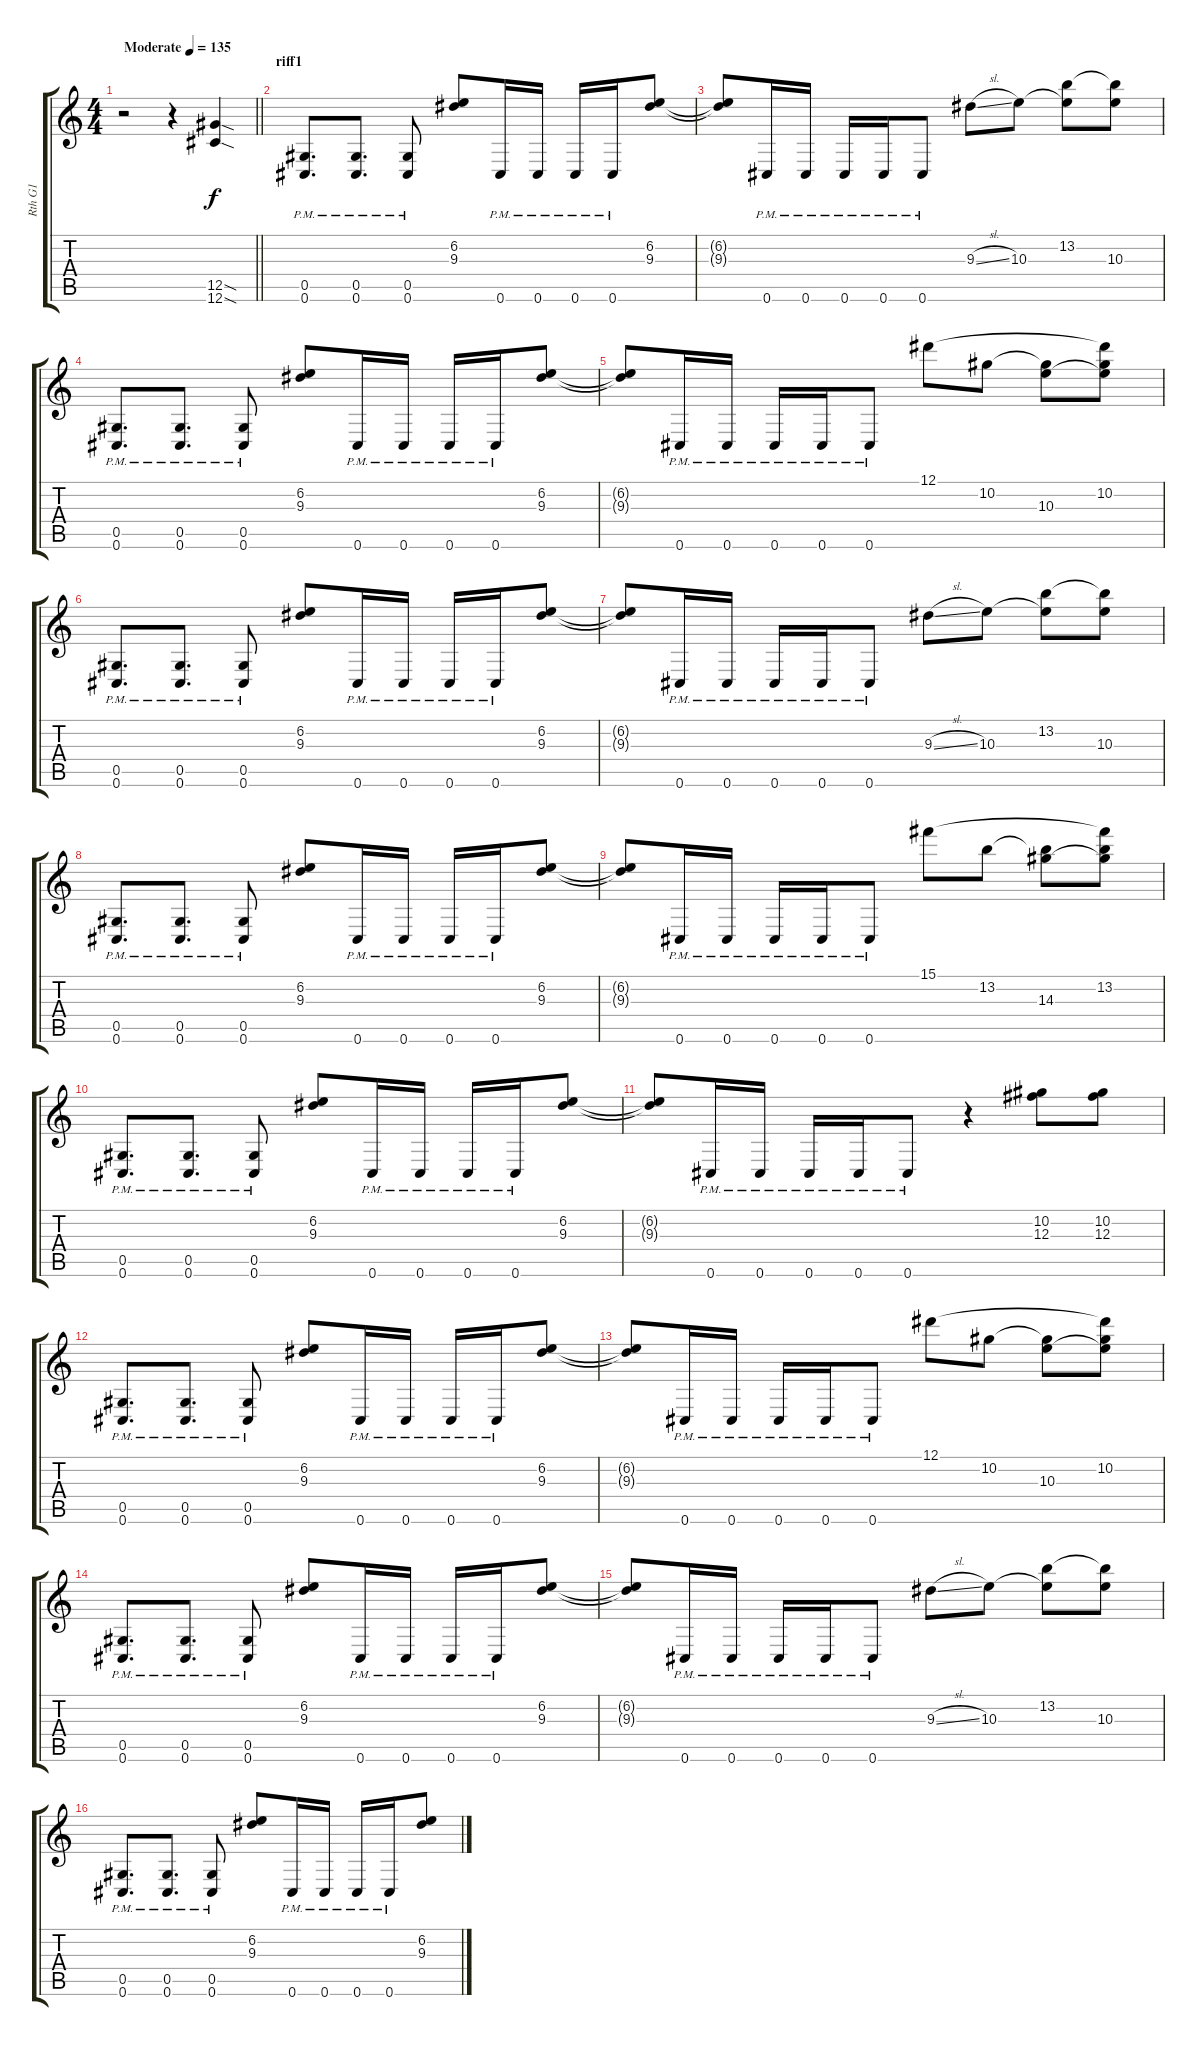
\track ("Rth G1" "Rth G1") {instrument overdrivenguitar}
\staff {score tabs}
\tuning (Eb4 Bb3 Gb3 Db3 Ab2 Db2) {hide}
\ts (4 4)
\tempo (135 "Moderate")
\clef g2
\barLineRight lightlight
\ks c
r.2{dy f instrument overdrivenguitar} r.4 (12.5{sod} 12.6{sod}).4 |
\section ("" "riff1")
(0.5{pm} 0.6{pm}).8{d} (0.5{pm} 0.6{pm}).8{d} (0.5{pm} 0.6{pm}).8 (6.2 9.3).8 0.6{pm}.16 0.6{pm}.16 0.6{pm}.16 0.6{pm}.16 (6.2 9.3).8 |
(6.2{t} 9.3{t}).8 0.6{pm}.16 0.6{pm}.16 0.6{pm}.16 0.6{pm}.16 0.6{pm}.8 9.3{sl}.8 10.3.8 (13.2 10.3{t}).8 (13.2{t} 10.3).8 |
(0.5{pm} 0.6{pm}).8{d} (0.5{pm} 0.6{pm}).8{d} (0.5{pm} 0.6{pm}).8 (6.2 9.3).8 0.6{pm}.16 0.6{pm}.16 0.6{pm}.16 0.6{pm}.16 (6.2 9.3).8 |
(6.2{t} 9.3{t}).8 0.6{pm}.16 0.6{pm}.16 0.6{pm}.16 0.6{pm}.16 0.6{pm}.8 12.1.8 10.2.8 (10.2{t} 10.3).8 (12.1{t} 10.2 10.3{t}).8 |
(0.5{pm} 0.6{pm}).8{d} (0.5{pm} 0.6{pm}).8{d} (0.5{pm} 0.6{pm}).8 (6.2 9.3).8 0.6{pm}.16 0.6{pm}.16 0.6{pm}.16 0.6{pm}.16 (6.2 9.3).8 |
(6.2{t} 9.3{t}).8 0.6{pm}.16 0.6{pm}.16 0.6{pm}.16 0.6{pm}.16 0.6{pm}.8 9.3{sl}.8 10.3.8 (13.2 10.3{t}).8 (13.2{t} 10.3).8 |
(0.5{pm} 0.6{pm}).8{d} (0.5{pm} 0.6{pm}).8{d} (0.5{pm} 0.6{pm}).8 (6.2 9.3).8 0.6{pm}.16 0.6{pm}.16 0.6{pm}.16 0.6{pm}.16 (6.2 9.3).8 |
(6.2{t} 9.3{t}).8 0.6{pm}.16 0.6{pm}.16 0.6{pm}.16 0.6{pm}.16 0.6{pm}.8 15.1.8 13.2.8 (13.2{t} 14.3).8 (15.1{t} 13.2 14.3{t}).8 |
(0.5{pm} 0.6{pm}).8{d} (0.5{pm} 0.6{pm}).8{d} (0.5{pm} 0.6{pm}).8 (6.2 9.3).8 0.6{pm}.16 0.6{pm}.16 0.6{pm}.16 0.6{pm}.16 (6.2 9.3).8 |
(6.2{t} 9.3{t}).8 0.6{pm}.16 0.6{pm}.16 0.6{pm}.16 0.6{pm}.16 0.6{pm}.8 r.4 (10.2 12.3).8 (10.2 12.3).8 |
(0.5{pm} 0.6{pm}).8{d} (0.5{pm} 0.6{pm}).8{d} (0.5{pm} 0.6{pm}).8 (6.2 9.3).8 0.6{pm}.16 0.6{pm}.16 0.6{pm}.16 0.6{pm}.16 (6.2 9.3).8 |
(6.2{t} 9.3{t}).8 0.6{pm}.16 0.6{pm}.16 0.6{pm}.16 0.6{pm}.16 0.6{pm}.8 12.1.8 10.2.8 (10.2{t} 10.3).8 (12.1{t} 10.2 10.3{t}).8 |
(0.5{pm} 0.6{pm}).8{d} (0.5{pm} 0.6{pm}).8{d} (0.5{pm} 0.6{pm}).8 (6.2 9.3).8 0.6{pm}.16 0.6{pm}.16 0.6{pm}.16 0.6{pm}.16 (6.2 9.3).8 |
(6.2{t} 9.3{t}).8 0.6{pm}.16 0.6{pm}.16 0.6{pm}.16 0.6{pm}.16 0.6{pm}.8 9.3{sl}.8 10.3.8 (13.2 10.3{t}).8 (13.2{t} 10.3).8 |
(0.5{pm} 0.6{pm}).8{d} (0.5{pm} 0.6{pm}).8{d} (0.5{pm} 0.6{pm}).8 (6.2 9.3).8 0.6{pm}.16 0.6{pm}.16 0.6{pm}.16 0.6{pm}.16 (6.2 9.3).8
